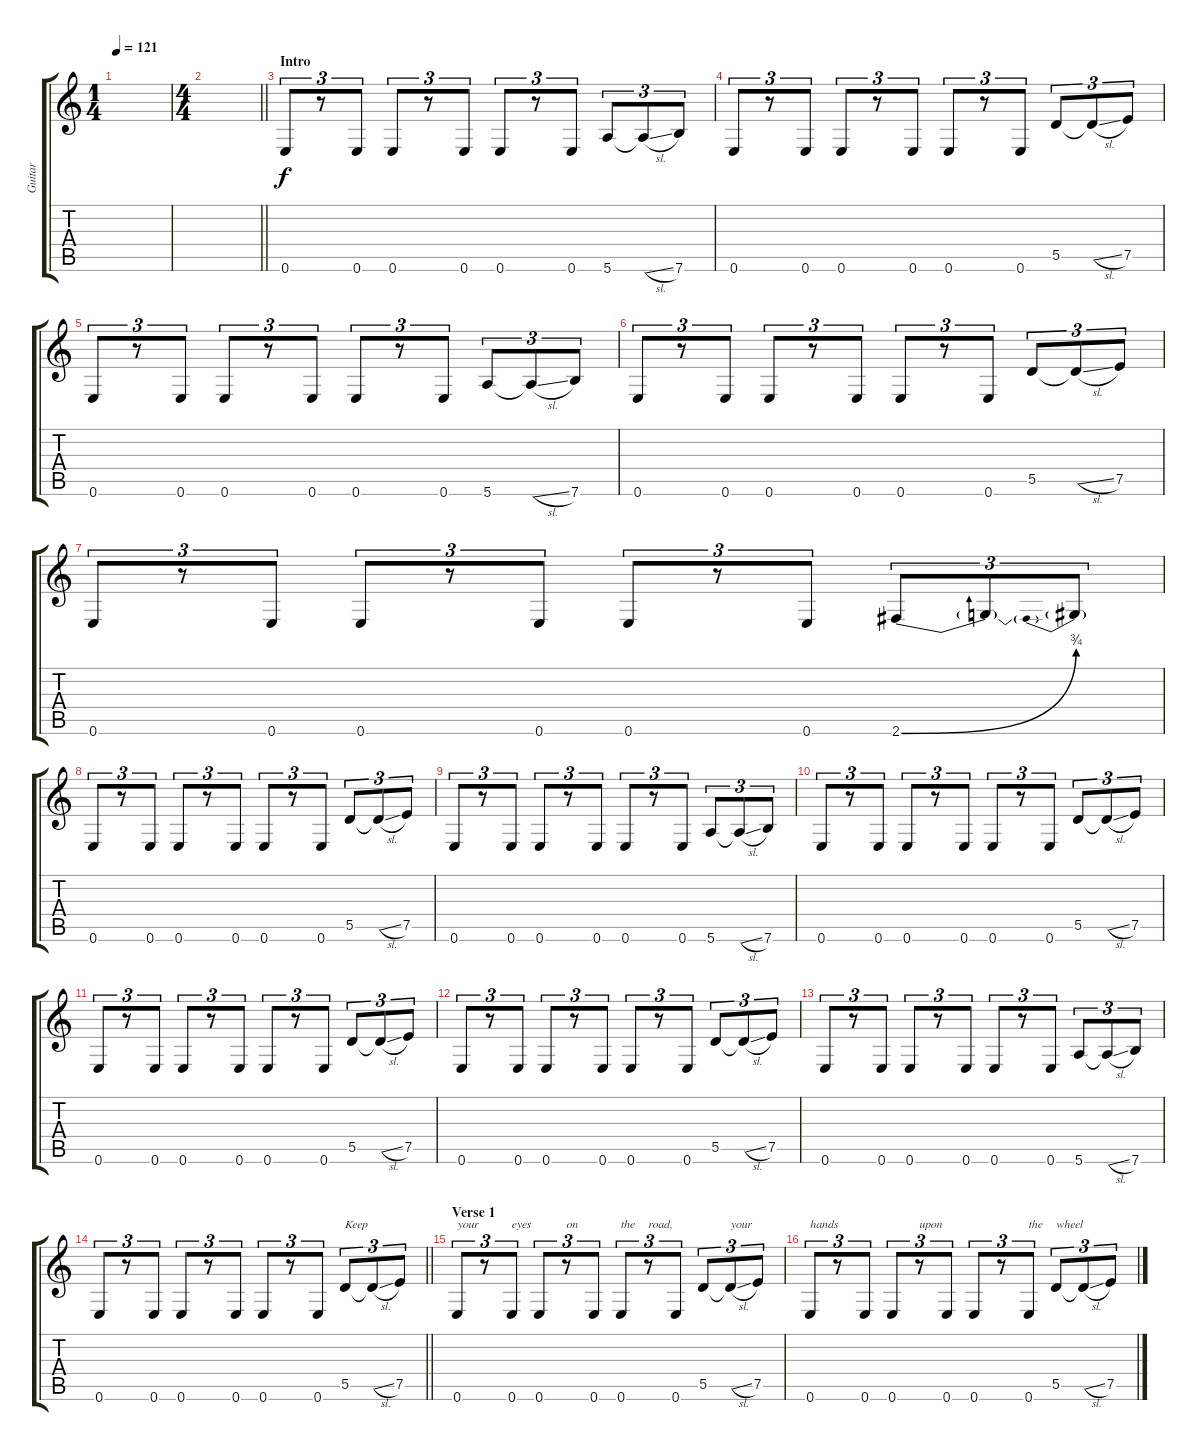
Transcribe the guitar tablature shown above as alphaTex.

\track ("Guitar" "Guitar") {instrument distortionguitar}
\staff {score tabs}
\tuning (E4 B3 G3 D3 A2 E2) {hide}
\ts (1 4)
\tempo 121
\clef g2
\ks c
|
\ts (4 4)
\barLineRight lightlight
|
\section ("" "Intro")
0.6.8{tu (3 2)} r.8{tu (3 2)} 0.6.8{tu (3 2)} 0.6.8{tu (3 2)} r.8{tu (3 2)} 0.6.8{tu (3 2)} 0.6.8{tu (3 2)} r.8{tu (3 2)} 0.6.8{tu (3 2)} 5.6.8{tu (3 2)} 5.6{sl t}.8{tu (3 2)} 7.6.8{tu (3 2)} |
0.6.8{tu (3 2)} r.8{tu (3 2)} 0.6.8{tu (3 2)} 0.6.8{tu (3 2)} r.8{tu (3 2)} 0.6.8{tu (3 2)} 0.6.8{tu (3 2)} r.8{tu (3 2)} 0.6.8{tu (3 2)} 5.5.8{tu (3 2)} 5.5{sl t}.8{tu (3 2)} 7.5.8{tu (3 2)} |
0.6.8{tu (3 2)} r.8{tu (3 2)} 0.6.8{tu (3 2)} 0.6.8{tu (3 2)} r.8{tu (3 2)} 0.6.8{tu (3 2)} 0.6.8{tu (3 2)} r.8{tu (3 2)} 0.6.8{tu (3 2)} 5.6.8{tu (3 2)} 5.6{sl t}.8{tu (3 2)} 7.6.8{tu (3 2)} |
0.6.8{tu (3 2)} r.8{tu (3 2)} 0.6.8{tu (3 2)} 0.6.8{tu (3 2)} r.8{tu (3 2)} 0.6.8{tu (3 2)} 0.6.8{tu (3 2)} r.8{tu (3 2)} 0.6.8{tu (3 2)} 5.5.8{tu (3 2)} 5.5{sl t}.8{tu (3 2)} 7.5.8{tu (3 2)} |
0.6.8{tu (3 2)} r.8{tu (3 2)} 0.6.8{tu (3 2)} 0.6.8{tu (3 2)} r.8{tu (3 2)} 0.6.8{tu (3 2)} 0.6.8{tu (3 2)} r.8{tu (3 2)} 0.6.8{tu (3 2)} 2.6{be (bend 0 0 60 3)}.8{tu (3 2)} 2.6{t}.8{tu (3 2)} 2.6{be (prebend 0 4 60 4) t}.8{tu (3 2)} |
0.6.8{tu (3 2)} r.8{tu (3 2)} 0.6.8{tu (3 2)} 0.6.8{tu (3 2)} r.8{tu (3 2)} 0.6.8{tu (3 2)} 0.6.8{tu (3 2)} r.8{tu (3 2)} 0.6.8{tu (3 2)} 5.5.8{tu (3 2)} 5.5{sl t}.8{tu (3 2)} 7.5.8{tu (3 2)} |
0.6.8{tu (3 2)} r.8{tu (3 2)} 0.6.8{tu (3 2)} 0.6.8{tu (3 2)} r.8{tu (3 2)} 0.6.8{tu (3 2)} 0.6.8{tu (3 2)} r.8{tu (3 2)} 0.6.8{tu (3 2)} 5.6.8{tu (3 2)} 5.6{sl t}.8{tu (3 2)} 7.6.8{tu (3 2)} |
0.6.8{tu (3 2)} r.8{tu (3 2)} 0.6.8{tu (3 2)} 0.6.8{tu (3 2)} r.8{tu (3 2)} 0.6.8{tu (3 2)} 0.6.8{tu (3 2)} r.8{tu (3 2)} 0.6.8{tu (3 2)} 5.5.8{tu (3 2)} 5.5{sl t}.8{tu (3 2)} 7.5.8{tu (3 2)} |
0.6.8{tu (3 2)} r.8{tu (3 2)} 0.6.8{tu (3 2)} 0.6.8{tu (3 2)} r.8{tu (3 2)} 0.6.8{tu (3 2)} 0.6.8{tu (3 2)} r.8{tu (3 2)} 0.6.8{tu (3 2)} 5.5.8{tu (3 2)} 5.5{sl t}.8{tu (3 2)} 7.5.8{tu (3 2)} |
0.6.8{tu (3 2)} r.8{tu (3 2)} 0.6.8{tu (3 2)} 0.6.8{tu (3 2)} r.8{tu (3 2)} 0.6.8{tu (3 2)} 0.6.8{tu (3 2)} r.8{tu (3 2)} 0.6.8{tu (3 2)} 5.5.8{tu (3 2)} 5.5{sl t}.8{tu (3 2)} 7.5.8{tu (3 2)} |
0.6.8{tu (3 2)} r.8{tu (3 2)} 0.6.8{tu (3 2)} 0.6.8{tu (3 2)} r.8{tu (3 2)} 0.6.8{tu (3 2)} 0.6.8{tu (3 2)} r.8{tu (3 2)} 0.6.8{tu (3 2)} 5.6.8{tu (3 2)} 5.6{sl t}.8{tu (3 2)} 7.6.8{tu (3 2)} |
\barLineRight lightlight
0.6.8{tu (3 2)} r.8{tu (3 2)} 0.6.8{tu (3 2)} 0.6.8{tu (3 2)} r.8{tu (3 2)} 0.6.8{tu (3 2)} 0.6.8{tu (3 2)} r.8{tu (3 2)} 0.6.8{tu (3 2)} 5.5.8{tu (3 2) txt "Keep"} 5.5{sl t}.8{tu (3 2)} 7.5.8{tu (3 2)} |
\section ("" "Verse 1")
0.6.8{tu (3 2) txt "your"} r.8{tu (3 2)} 0.6.8{tu (3 2) txt "eyes"} 0.6.8{tu (3 2)} r.8{tu (3 2) txt "on"} 0.6.8{tu (3 2)} 0.6.8{tu (3 2) txt "the"} r.8{tu (3 2) txt "road,"} 0.6.8{tu (3 2)} 5.5.8{tu (3 2)} 5.5{sl t}.8{tu (3 2) txt "your"} 7.5.8{tu (3 2)} |
0.6.8{tu (3 2) txt "hands"} r.8{tu (3 2)} 0.6.8{tu (3 2)} 0.6.8{tu (3 2)} r.8{tu (3 2) txt "upon"} 0.6.8{tu (3 2)} 0.6.8{tu (3 2)} r.8{tu (3 2)} 0.6.8{tu (3 2) txt "the"} 5.5.8{tu (3 2) txt "wheel"} 5.5{sl t}.8{tu (3 2)} 7.5.8{tu (3 2)}
